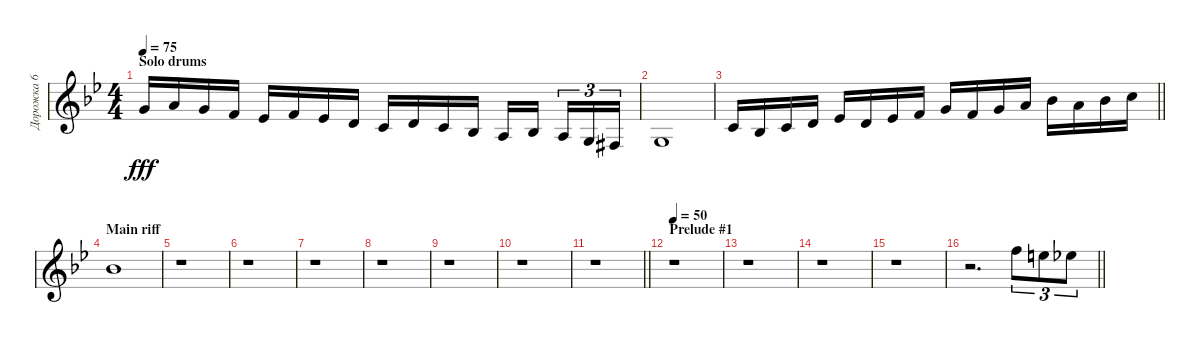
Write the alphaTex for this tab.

\track ("Дорожка 6" "Дорожка 6") {instrument distortionguitar}
\staff {score}
\tuning (E4 B3 G3 D3 A2 D2) {hide}
\ts (4 4)
\section ("" "Solo drums")
\tempo 75
\clef g2
\ks gminor
0.3.16{dy fff} 2.3.16 0.3.16 3.4.16 1.4.16 3.4.16 1.4.16 0.4.16 3.5.16 0.4.16 3.5.16 1.5.16 0.5.16 1.5.16{beam splitsecondary} 0.5.16{tu (3 2)} 5.6.16{tu (3 2)} 4.6{acc #}.16{tu (3 2)} |
5.6.1 |
\barLineRight lightlight
3.5.16 1.5.16 3.5.16 0.4.16 1.4.16 0.4.16 1.4.16 3.4.16 0.3.16 3.4.16 0.3.16 2.3.16 3.3.16 2.3.16 3.3.16 1.2.16 |
\section ("" "Main riff")
3.3.1 |
r.1 |
r.1 |
r.1 |
r.1 |
r.1 |
r.1 |
\barLineRight lightlight
r.1 |
\section ("" "Prelude #1")
\tempo 50
r.1 |
r.1 |
r.1 |
r.1 |
\barLineRight lightlight
r.2{d} 1.1.8{tu (3 2)} 0.1.8{tu (3 2)} 4.2.8{tu (3 2)}
